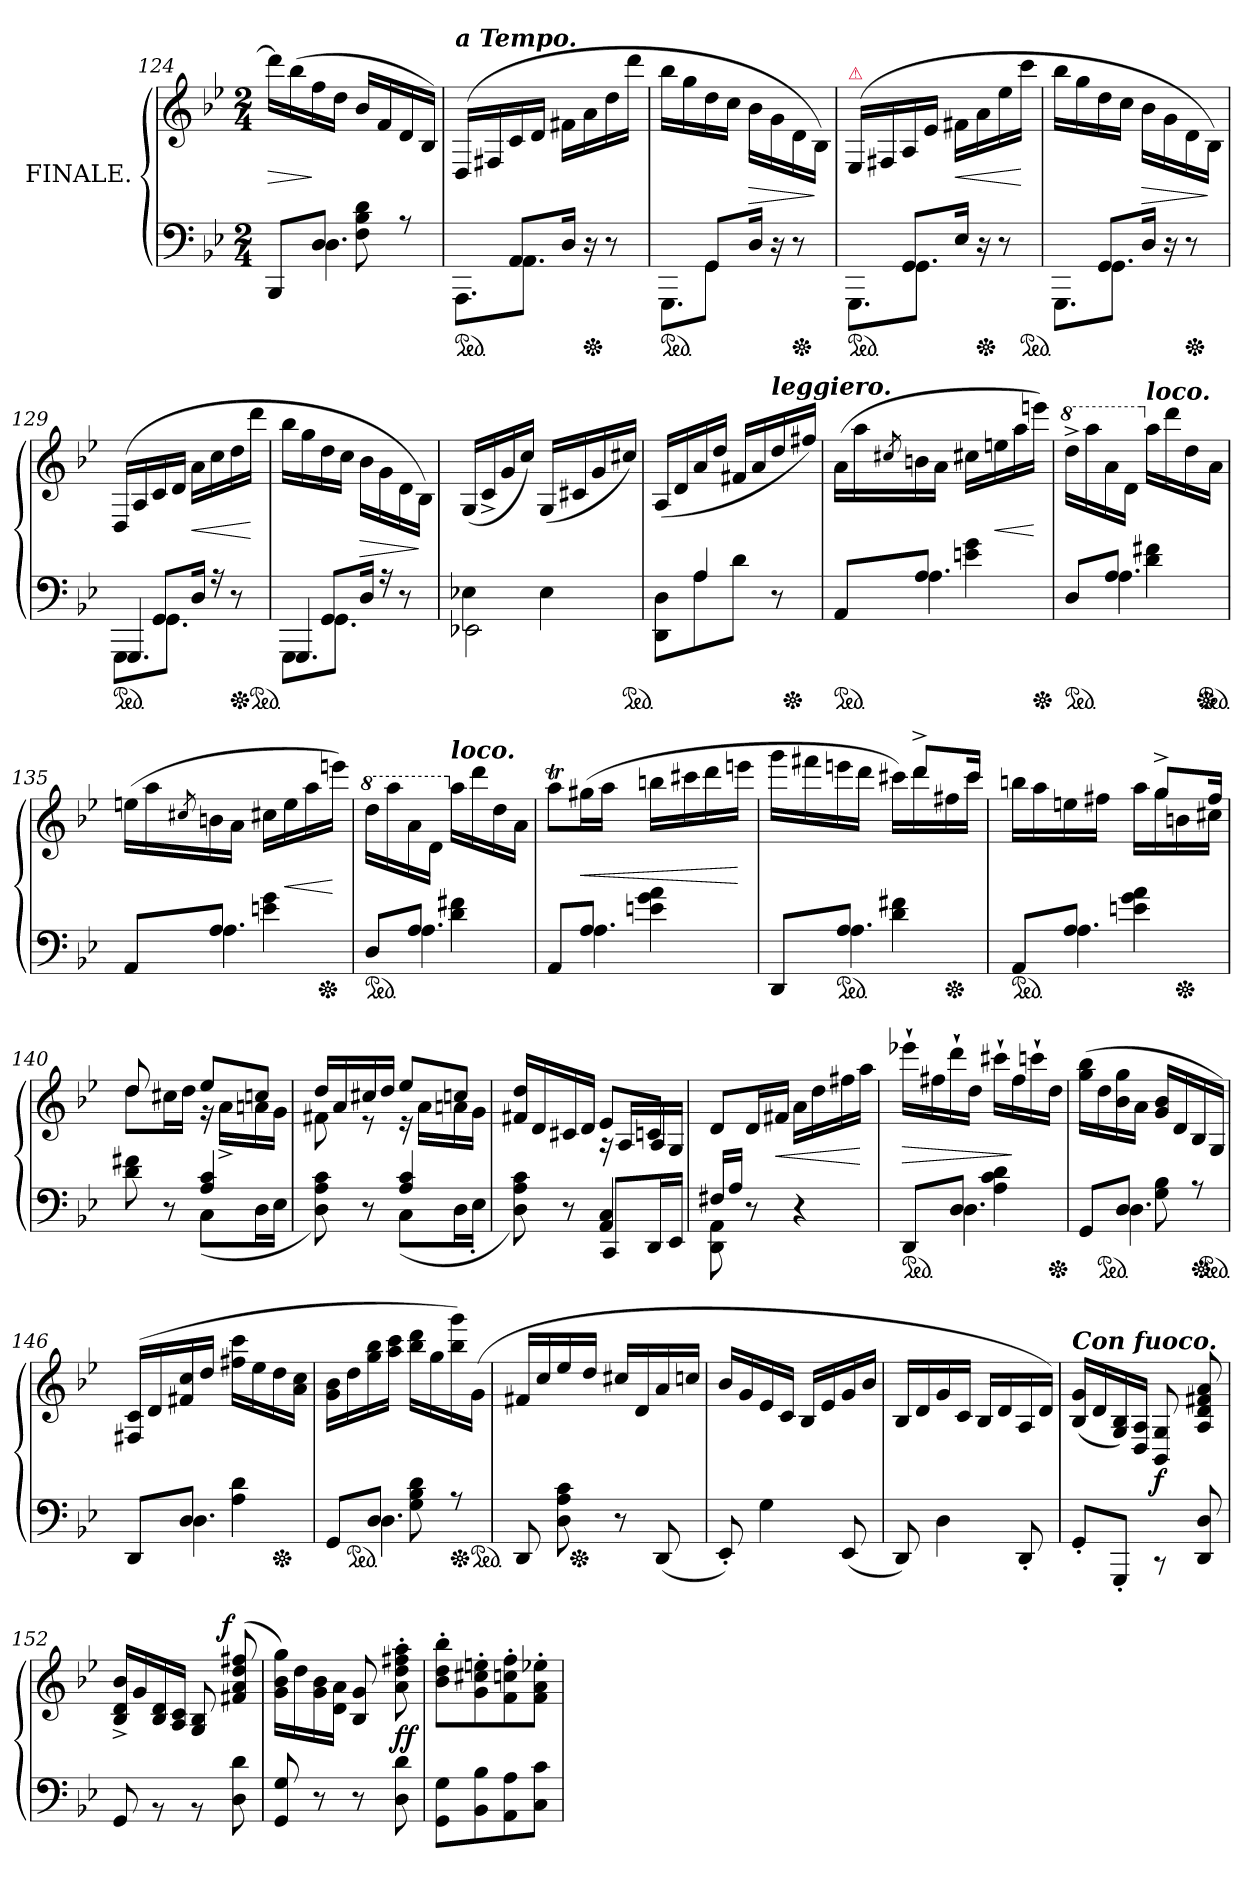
**kern	**kern	**dynam
*part1	*part1	*part1
*staff2	*staff1	*staff1/2
*I"FINALE.	*	*
*clefF4	*clefG2	*
*k[b-e-]	*k[b-e-]	*
*g:	*g:	*
*M2/4	*M2/4	*
=124	=124	=124
*^	*	*
8BBB-/L	8rDDDyy	16dddLL]	>
.	.	(>16bb-	.
8D/J	4.D\	16ff	]
.	.	16ddJJ	.
8F\ 8B-\ 8d\	.	16b-LL	.
.	.	16f	.
8r	.	16d	.
.	.	16B-JJ)	.
=125	=125	=125	=125
!	!	!LO:TX:a:Bi:t=a Tempo.	!
!	!LO:N:vis=8.	!	!
*ped	*	*	*
8rFyy	8AAAL	(>16D/LL	.
.	.	16F#X/	.
8AAL	8.AAJ	16c/	.
.	.	16d/JJ	.
16DJk	.	16f#XLL	.
*Xped	*	*	*
16r	16rCCyy	16a	.
8r	8rCCyy	16dd	.
.	.	16dddJJ	.
=126	=126	=126	=126
!	!LO:N:vis=8.	!	!
*ped	*	*	*
8rFyy	8GGGL	16bb-LL	.
.	.	16gg	.
!	!LO:N:vis=8	!	!
8GGL	8.GGJ	16dd	.
.	.	16ccJJ	.
16DJk	.	16b-\LL	>
16r	16rFFFyy	16g	.
*Xped	*	*	*
8r	8rFFFyy	16d	.
.	.	16B-JJ)	]
=127	=127	=127	=127
!	!	!LO:TX:a:B:color=crimson:t=⚠	!
!	!LO:N:vis=8.	!	!
*ped	*	*	*
8ryy	8GGGL	(>16E-/LL	.
.	.	16F#X/	.
8GGL	8.GGJ	16A/	.
.	.	16e-/JJ	.
16E-Jk	.	16f#XLL	<
*Xped	*	*	*
16r	16rEEyy	16a	.
8r	8rEEyy	16ee-	.
*ped	*	*	*
.	.	16cccJJ	[
=128	=128	=128	=128
!	!LO:N:vis=8.	!	!
8rFyy	8GGGL	16bb-LL	.
.	.	16gg	.
8GGL	8.GGJ	16dd	.
.	.	16ccJJ	.
16DJk	.	16b-\LL	>
16r	16rCCyy	16g	.
*Xped	*	*	*
8r	8rCCyy	16d	.
.	.	16B-JJ)	]
=129	=129	=129	=129
*	*^	*	*
*ped	*	*	*	*
8rFyy	8GGGL	4.GGG/	(>16D/LL	.
.	.	.	16A/	.
8GGL	8.GGJ	.	16c/	.
.	.	.	16d/JJ	.
16DJk	.	.	16aLL	<
16r	16rCCyy	.	16cc	.
*Xped	*	*	*	*
8r	8rCCyy	8rDDDyy	16dd	.
*ped	*	*	*	*
.	.	.	16dddJJ	[
=130	=130	=130	=130	=130
8rFyy	8GGGL	4.GGG/	16bb-LL	.
.	.	.	16gg	.
8GGL	8.GGJ	.	16dd	.
.	.	.	16ccJJ	.
16DJk	.	.	16b-\LL	>
16r	16rEEyy	.	16g	.
8r	8rEEyy	8rDDDyy	16d	.
.	.	.	16B-JJ)	]
*	*v	*v	*	*
=131	=131	=131	=131
4E-X\	2EE-X	(<16G/LL	.
.	.	16c^</	.
.	.	16g	.
.	.	16ccJJ)	.
4E-\	.	(<16G/LL	.
.	.	16c#X	.
.	.	16g	.
*ped	*	*	*
.	.	16cc#XJJ)	.
=132	=132	=132	=132
*	*	*^	*
8rcyy	8DD 8DL	(<16A/LL	4ryy	.
.	.	16d	.	.
4A	8A	16a	.	.
.	.	16ddJJ	.	.
.	8dJ	16f#X/LL	8ryy	.
.	.	16a	.	.
!	!	!LO:TX:a:Bi:t=leggiero.	!	!
8r	8ryy	16dd	32ryy	.
*Xped	*	*	*	*
.	.	.	16.ryy	.
.	.	16ff#XJJ)	.	.
*	*	*v	*v	*
=133	=133	=133	=133
*ped	*	*	*
8AAL	8rAAAyy	(>16aLL	.
.	.	16aa	.
.	.	8qcc#X/	.
8AJ	4.A	16bn	.
.	.	16aJJ	.
4en\ 4g\	.	16cc#XLL	.
.	.	16een	<
.	.	16aa	.
*Xped	*	*	*
.	.	16eeenJJ)	[
=134	=134	=134	=134
*	*	*8va	*
*ped	*	*	*
*	*	*^	*
8DL	8rGGyy	16ddd^<LL	4ryy	.
.	.	16aaa	.	.
8AJ	4.A	16aa	.	.
.	.	16ddJJ	.	.
*	*	*X8va	*	*
!	!	!LO:TX:a:Bi:t=loco.	!	!
4d\ 4f#X\	.	16aaLL	8ryy	.
.	.	16ddd	.	.
.	.	16dd	32ryy	.
*Xped	*	*	*	*
.	.	.	16.ryy	.
.	.	16aJJ	.	.
*ped	*	*	*	*
=135	=135	=135	=135	=135
8AAL	8rCCyy	(>16eenLL	4ryy	.
.	.	16aa	.	.
.	.	8qcc#X/	.	.
8AJ	4.A	16bn	.	.
.	.	16aJJ	.	.
4en\ 4g\	.	16cc#XLL	8ryy	.
.	.	16ee	.	<
.	.	16aa	32ryy	.
*Xped	*	*	*	*
.	.	.	16.ryy	.
.	.	16eeenJJ)	.	[
*	*	*v	*v	*
=136	=136	=136	=136
*	*	*8va	*
*ped	*	*	*
8DL	8rEEyy	16dddLL	.
.	.	16aaa	.
8AJ	4.A	16aa	.
.	.	16ddJJ	.
*	*	*X8va	*
!	!	!LO:TX:a:Bi:t=loco.	!
4d\ 4f#X\	.	16aaLL	.
.	.	16ddd	.
.	.	16dd	.
.	.	16aJJ	.
=137	=137	=137	=137
8AAL	8rCCyy	8aatL	.
8AJ	4.A	(>16gg#XL	<
.	.	16aaJJ	.
4en\ 4g\ 4a\	.	16bbnLL	.
.	.	16ccc#X	.
.	.	16ddd	.
.	.	16eeenJJ	[
=138	=138	=138	=138
*	*	*^	*
8DDL	8rAAAyy	4rddddyy	16gggLL	.
.	.	.	16fff#X	.
*ped	*	*	*	*
8AJ	4.A	.	16eeen	.
.	.	.	16dddJJ	.
4d\ 4f#X\	.	16rbbbyy	16ccc#XLL)	.
.	.	8ddd^>L	16ddd	.
*Xped	*	*	*	*
.	.	.	16ff#X	.
.	.	16ccc#Jk	16ccc#JJ	.
=139	=139	=139	=139	=139
*ped	*	*	*	*
8AAL	8rEEyy	4reeeyy	16bbnLL	.
.	.	.	16aa	.
8AJ	4.A	.	16een	.
.	.	.	16ff#XJJ	.
4en\ 4g\ 4a\	.	16rcccyy	16aaLL	.
.	.	8gg^>L	16gg	.
*Xped	*	*	*	*
.	.	.	16bn	.
.	.	16ff#Jk	16cc#XJJ	.
=140	=140	=140	=140	=140
4rbyy	8d 8f#X	8dd	8ddL	.
.	8r	8raayy	16cc#XL	.
.	.	.	16ddJJ	.
4A 4c	(>8CL	8ee-L	16rg	.
.	.	.	16a^<LL	.
.	16DL	8ccnJ	16an	.
.	16E-JJ	.	16gJJ	.
=141	=141	=141	=141	=141
4reyy	8D 8A 8c)	16ddLL	8f#X	.
.	.	16a	.	.
.	8r	16cc#X	8re	.
.	.	16ddJJ	.	.
4A 4c	(>8CL	8ee-L	16re	.
.	.	.	16aLL	.
.	16DL	8ccnJ	16an	.
.	16E-'>JJ	.	16gJJ	.
=142	=142	=142	=142	=142
4reyy	8D 8A 8c)	16f#X 16ddLL	4rcyy	.
.	.	16d	.	.
.	8r	16c#X	.	.
.	.	16dJJ	.	.
4AA 4C	8CC/L	8e-L	16rA	.
.	.	.	16A/LL	.
.	16DDL	8cnJ	16A/	.
.	16EE-JJ	.	16G/JJ	.
*	*	*v	*v	*
=143	=143	=143	=143
16F#XLL	8DD 8AA	8dL	.
16AJJ	.	.	.
8r	4.rCCyy	16dL	.
.	.	16f#XJJ	<
4r	.	16aLL	.
.	.	16dd	.
.	.	16ff#X	.
.	.	16aaJJ	[
=144	=144	=144	=144
*ped	*	*	*
8DDL	8rAAAyy	16eee-X`>LL	>
.	.	16ff#X	.
8DJ	4.D	16ddd`>	.
.	.	16ddJJ	.
4A\ 4c\ 4d\	.	16ccc#X`>LL	.
.	.	16ff#	]
.	.	16cccn`>	.
*Xped	*	*	*
.	.	16ddJJ	.
=145	=145	=145	=145
8GGL	8rAAAyy	(>16gg 16bb-LL	.
*ped	*	*	*
.	.	16dd	.
8DJ	4.D	16b- 16gg	.
.	.	16aJJ	.
8G\ 8B-\	.	16g 16b-LL	.
.	.	16d	.
*Xped	*	*	*
8r	.	16B-	.
.	.	16G/JJ)	.
*ped	*	*	*
=146	=146	=146	=146
8DDL	8rFFFyy	(>16F#X/ 16c/LL	.
.	.	16d	.
8DJ	4.D	16f#X 16cc	.
.	.	16ddJJ	.
4A\ 4d\	.	16ff#X 16cccLL	.
.	.	16ee-	.
*Xped	*	*	*
.	.	16dd	.
.	.	16a 16ccJJ	.
=147	=147	=147	=147
8GGL	8rCCyy	16g 16b-LL	.
*ped	*	*	*
.	.	16dd	.
8DJ	4.D	16gg 16bb-	.
.	.	16aa 16cccJJ	.
8G\ 8B-\ 8d\	.	16bb- 16dddLL	.
.	.	16gg	.
*Xped	*	*	*
8r	.	16bb- 16ggg)	.
*ped	*	*	*
.	.	(<16gJJ	.
*v	*v	*	*
=148	=148	=148
*	*^	*
8DD/	16f#X/LL	8ryy	.
.	16cc	.	.
8D\ 8A\ 8c\	16ee-	32ryy	.
*Xped	*	*	*
.	.	4ryy	.
.	16ddJJ	.	.
8r	16cc#XLL	.	.
.	16d	.	.
(<8DD	16a	.	.
.	.	16.ryy	.
.	16ccnJJ	.	.
*	*v	*v	*
=149	=149	=149
8EE-'<)	16b-LL	.
.	16g	.
4G	16e-	.
.	16cJJ	.
.	16B-LL	.
.	16e-	.
(<8EE-	16g	.
.	16b-JJ	.
=150	=150	=150
8DD)	16B-LL	.
.	16d	.
4D	16g	.
.	16cJJ	.
.	16B-LL	.
.	16d	.
8DD'<	16A	.
.	16dJJ)	.
=151	=151	=151
!	!LO:TX:a:Bi:t=Con fuoco.	!
8GG'</L	(<16B- 16gLL	.
.	16d	.
8GGG'</J	16G/ 16B-/)	.
.	16D/ 16A/JJ	.
8rCC	8BB-/ 8G/	f
8DD 8D	8A/ 8d/ 8f#X/ 8a/	.
=152	=152	=152
8GG	16B-^< 16d^< 16b-^<LL	.
.	16g	.
8rBB	16B- 16d	.
.	16A 16cJJ	.
8rBB	8G/ 8B-/	.
!	!	!LO:DY:a:rj
8D\ 8d\	(>8f#X/ 8a/ 8dd/ 8ff#X/	f
=153	=153	=153
8GG/ 8G/	16g\ 16b-\ 16gg\LL)	.
.	16dd	.
8r	16g 16b-	.
.	16d 16aJJ	.
8r	8B-/ 8g/	.
8D\ 8d\	8a'> 8dd'> 8ff#X'> 8aa'>	ff
=154	=154	=154
8GG 8GL	8b-'> 8dd'> 8bb-'>L	.
8BB- 8B-	8g'> 8cc#X'> 8een'>	.
8AA 8A	8f'> 8ccn'> 8ff'>	.
8C 8cJ	8f'> 8a'> 8ee-X'>J	.
=	=	=
*-	*-	*-
